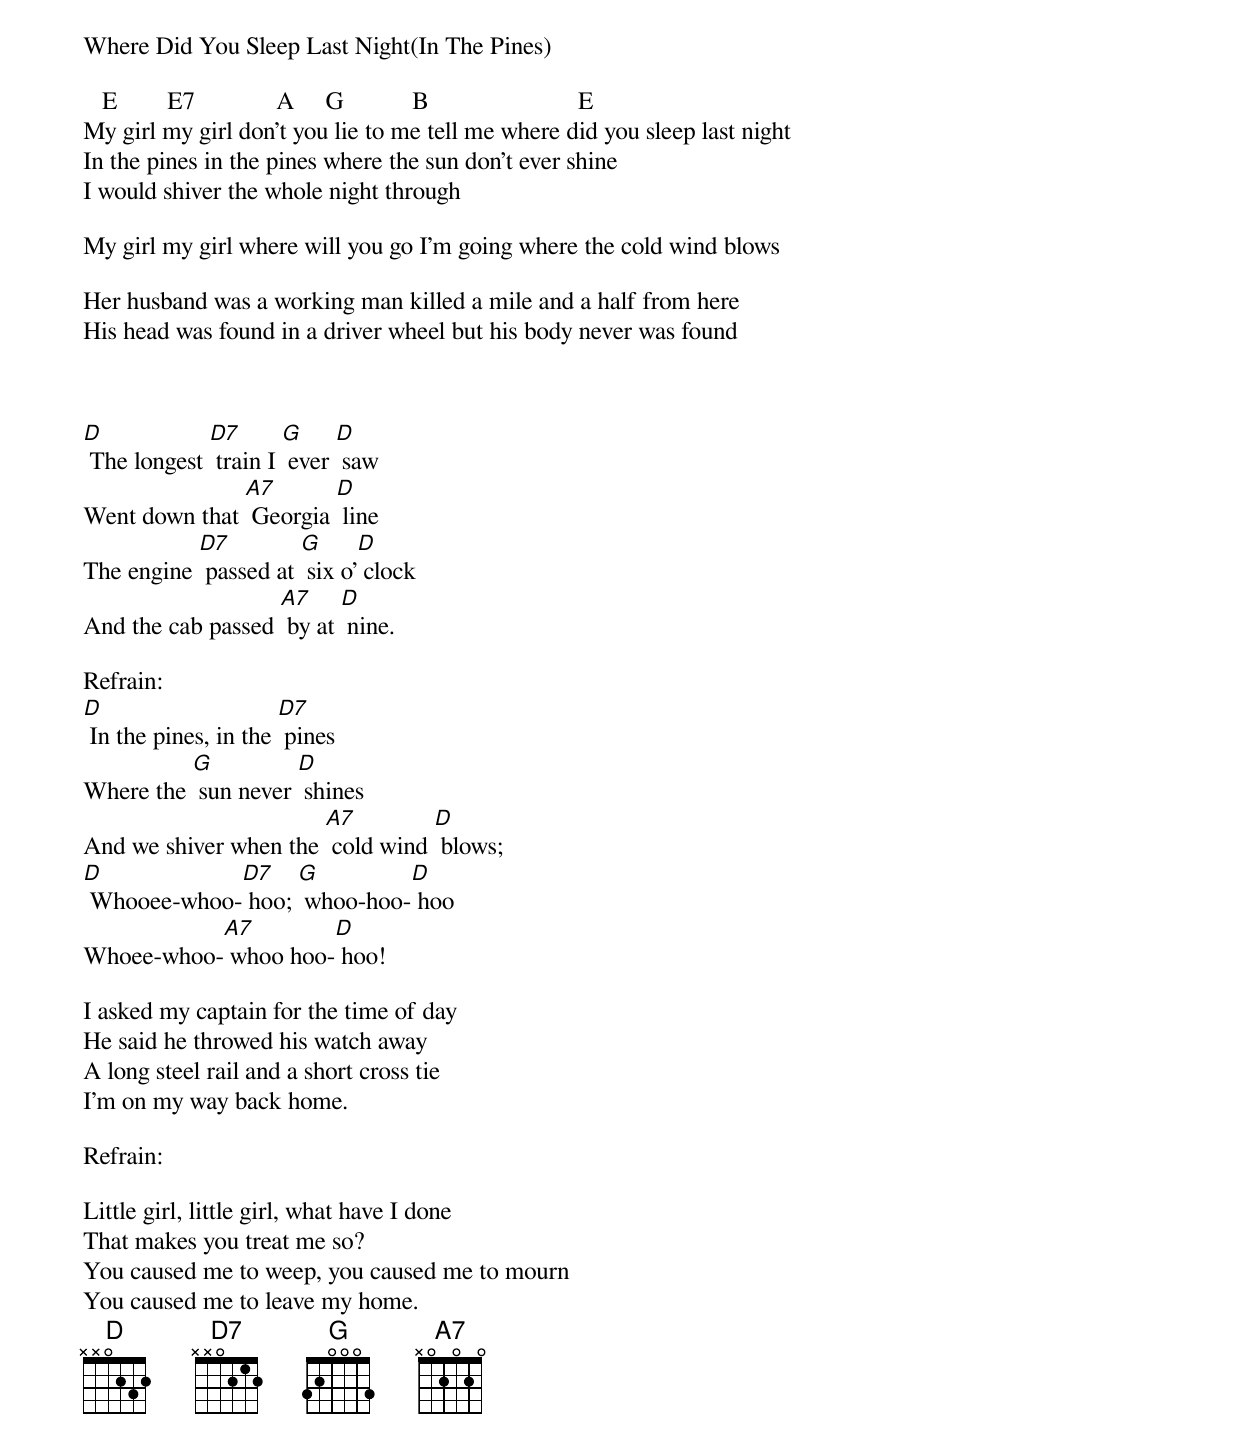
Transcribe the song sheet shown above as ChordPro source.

Where Did You Sleep Last Night(In The Pines)

   E        E7             A     G           B                        E
My girl my girl don't you lie to me tell me where did you sleep last night
In the pines in the pines where the sun don't ever shine
I would shiver the whole night through

My girl my girl where will you go I'm going where the cold wind blows

Her husband was a working man killed a mile and a half from here
His head was found in a driver wheel but his body never was found



[D] The longest [D7] train I [G] ever [D] saw
Went down that [A7] Georgia [D] line
The engine [D7] passed at [G] six o'[D] clock
And the cab passed [A7] by at [D] nine.

Refrain:
[D] In the pines, in the [D7] pines
Where the [G] sun never [D] shines
And we shiver when the [A7] cold wind [D] blows;
[D] Whooee-whoo-[D7] hoo; [G] whoo-hoo-[D] hoo
Whoee-whoo-[A7] whoo hoo-[D] hoo!

I asked my captain for the time of day
He said he throwed his watch away
A long steel rail and a short cross tie
I'm on my way back home.

Refrain:

Little girl, little girl, what have I done
That makes you treat me so?
You caused me to weep, you caused me to mourn
You caused me to leave my home.
